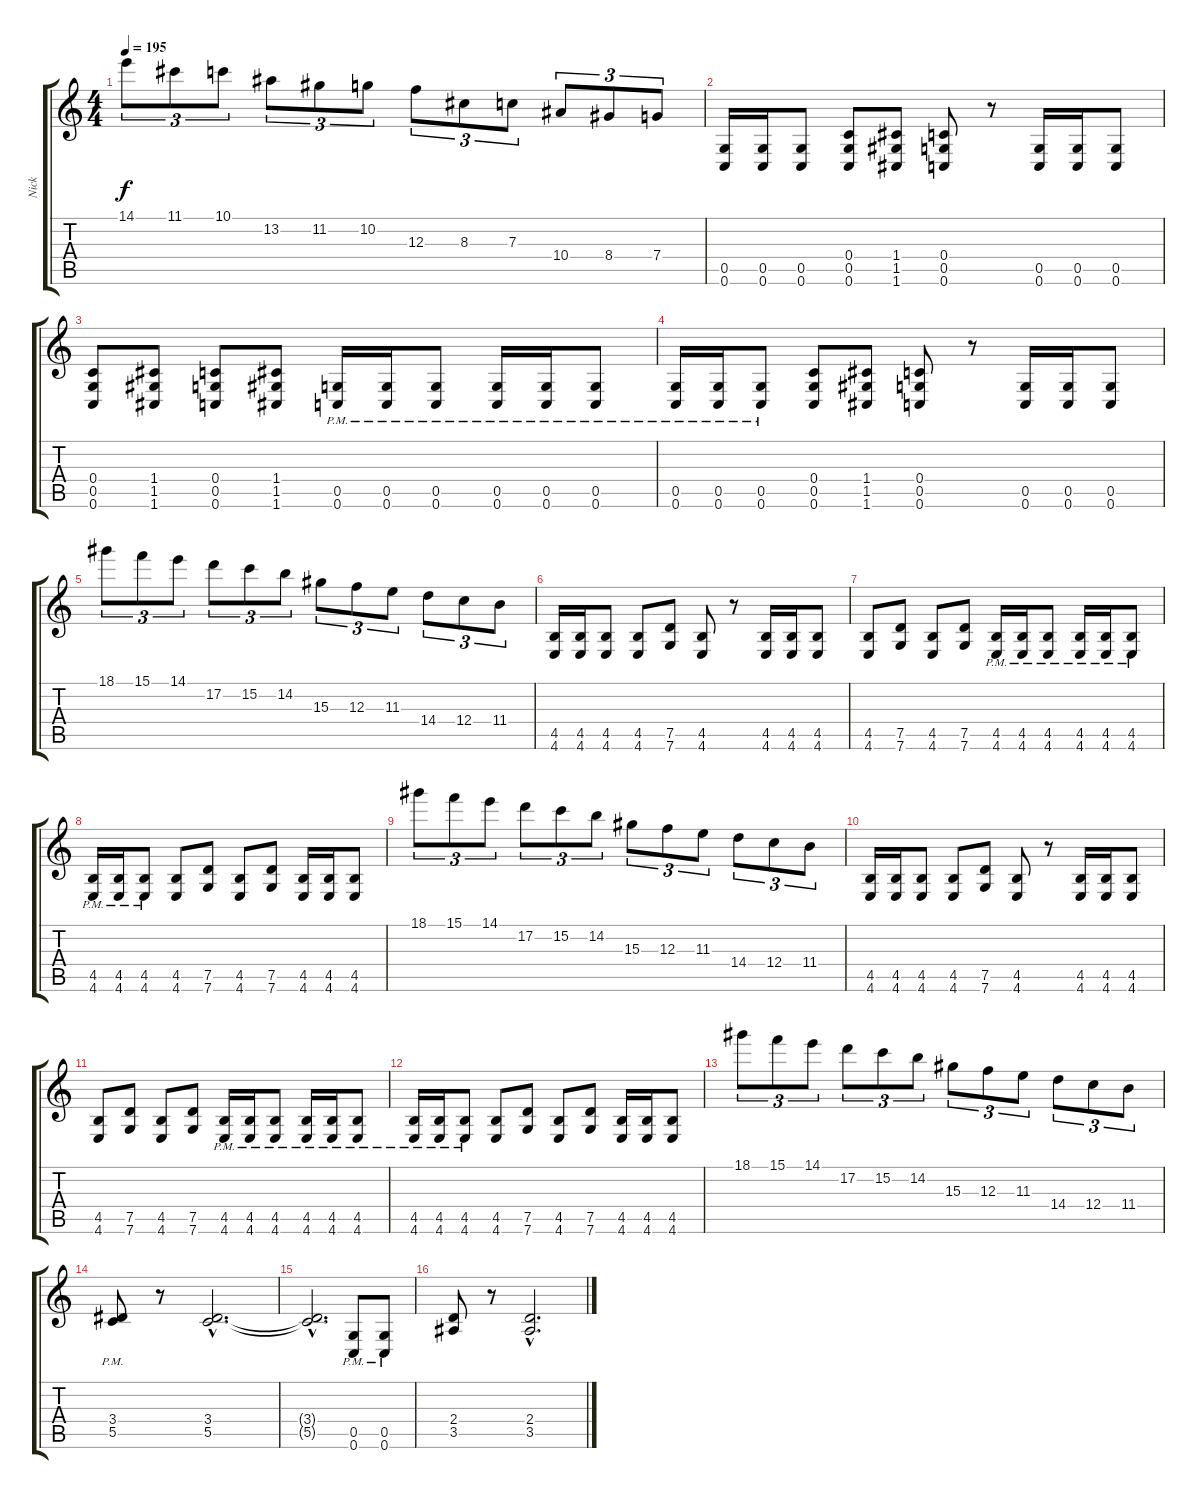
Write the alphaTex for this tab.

\track ("Nick" "Nick") {instrument distortionguitar}
\staff {score tabs}
\tuning (D4 A3 F3 C3 G2 C2) {hide}
\ts (4 4)
\tempo 195
\clef g2
\ks c
14.1.8{tu (3 2) dy f} 11.1.8{tu (3 2)} 10.1.8{tu (3 2)} 13.2.8{tu (3 2)} 11.2.8{tu (3 2)} 10.2.8{tu (3 2)} 12.3.8{tu (3 2)} 8.3.8{tu (3 2)} 7.3.8{tu (3 2)} 10.4.8{tu (3 2)} 8.4.8{tu (3 2)} 7.4.8{tu (3 2)} |
(0.5 0.6).16 (0.5 0.6).16 (0.5 0.6).8 (0.4 0.5 0.6).8 (1.4 1.5 1.6).8 (0.4 0.5 0.6).8 r.8 (0.5 0.6).16 (0.5 0.6).16 (0.5 0.6).8 |
(0.4 0.5 0.6).8 (1.4 1.5 1.6).8 (0.4 0.5 0.6).8 (1.4 1.5 1.6).8 (0.5{pm} 0.6{pm}).16 (0.5{pm} 0.6{pm}).16 (0.5{pm} 0.6{pm}).8 (0.5{pm} 0.6{pm}).16 (0.5{pm} 0.6{pm}).16 (0.5{pm} 0.6{pm}).8 |
(0.5{pm} 0.6{pm}).16 (0.5{pm} 0.6{pm}).16 (0.5{pm} 0.6{pm}).8 (0.4 0.5 0.6).8 (1.4 1.5 1.6).8 (0.4 0.5 0.6).8 r.8 (0.5 0.6).16 (0.5 0.6).16 (0.5 0.6).8 |
18.1.8{tu (3 2)} 15.1.8{tu (3 2)} 14.1.8{tu (3 2)} 17.2.8{tu (3 2)} 15.2.8{tu (3 2)} 14.2.8{tu (3 2)} 15.3.8{tu (3 2)} 12.3.8{tu (3 2)} 11.3.8{tu (3 2)} 14.4.8{tu (3 2)} 12.4.8{tu (3 2)} 11.4.8{tu (3 2)} |
(4.5 4.6).16 (4.5 4.6).16 (4.5 4.6).8 (4.5 4.6).8 (7.5 7.6).8 (4.5 4.6).8 r.8 (4.5 4.6).16 (4.5 4.6).16 (4.5 4.6).8 |
(4.5 4.6).8 (7.5 7.6).8 (4.5 4.6).8 (7.5 7.6).8 (4.5{pm} 4.6{pm}).16 (4.5{pm} 4.6{pm}).16 (4.5{pm} 4.6{pm}).8 (4.5{pm} 4.6{pm}).16 (4.5{pm} 4.6{pm}).16 (4.5{pm} 4.6{pm}).8 |
(4.5{pm} 4.6{pm}).16 (4.5{pm} 4.6{pm}).16 (4.5{pm} 4.6{pm}).8 (4.5 4.6).8 (7.5 7.6).8 (4.5 4.6).8 (7.5 7.6).8 (4.5 4.6).16 (4.5 4.6).16 (4.5 4.6).8 |
18.1.8{tu (3 2)} 15.1.8{tu (3 2)} 14.1.8{tu (3 2)} 17.2.8{tu (3 2)} 15.2.8{tu (3 2)} 14.2.8{tu (3 2)} 15.3.8{tu (3 2)} 12.3.8{tu (3 2)} 11.3.8{tu (3 2)} 14.4.8{tu (3 2)} 12.4.8{tu (3 2)} 11.4.8{tu (3 2)} |
(4.5 4.6).16 (4.5 4.6).16 (4.5 4.6).8 (4.5 4.6).8 (7.5 7.6).8 (4.5 4.6).8 r.8 (4.5 4.6).16 (4.5 4.6).16 (4.5 4.6).8 |
(4.5 4.6).8 (7.5 7.6).8 (4.5 4.6).8 (7.5 7.6).8 (4.5{pm} 4.6{pm}).16 (4.5{pm} 4.6{pm}).16 (4.5{pm} 4.6{pm}).8 (4.5{pm} 4.6{pm}).16 (4.5{pm} 4.6{pm}).16 (4.5{pm} 4.6{pm}).8 |
(4.5{pm} 4.6{pm}).16 (4.5{pm} 4.6{pm}).16 (4.5{pm} 4.6{pm}).8 (4.5 4.6).8 (7.5 7.6).8 (4.5 4.6).8 (7.5 7.6).8 (4.5 4.6).16 (4.5 4.6).16 (4.5 4.6).8 |
18.1.8{tu (3 2)} 15.1.8{tu (3 2)} 14.1.8{tu (3 2)} 17.2.8{tu (3 2)} 15.2.8{tu (3 2)} 14.2.8{tu (3 2)} 15.3.8{tu (3 2)} 12.3.8{tu (3 2)} 11.3.8{tu (3 2)} 14.4.8{tu (3 2)} 12.4.8{tu (3 2)} 11.4.8{tu (3 2)} |
(3.4{pm} 5.5).8 r.8 (3.4{hac} 5.5{hac}).2{d} |
(3.4{hac t} 5.5{hac t}).2{d} (0.5{pm} 0.6).8 (0.5{pm} 0.6).8 |
(2.4 3.5).8 r.8 (2.4{hac} 3.5{hac}).2{d}
